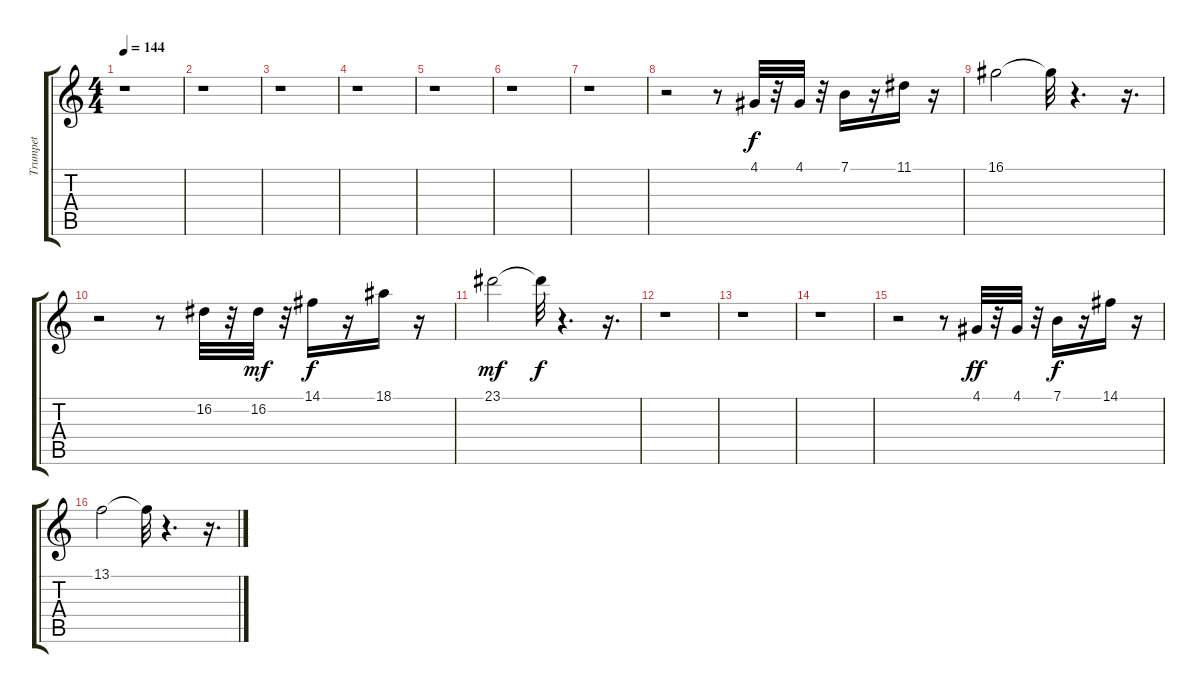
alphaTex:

\track ("Trumpet" "Trumpet") {instrument trumpet}
\staff {score tabs}
\tuning (E4 B3 G3 D3 A2 E2) {hide}
\ts (4 4)
\tempo 144
\clef g2
\ks c
r.1{dy f} |
r.1 |
r.1 |
r.1 |
r.1 |
r.1 |
r.1 |
r.2 r.8 4.1.32 r.32 4.1.32 r.32 7.1.16 r.16 11.1.16 r.16 |
16.1.2 16.1{t}.32 r.4{d} r.16{d} |
r.2 r.8 16.2.32 r.32 16.2.32{dy mf} r.32 14.1.16{dy f} r.16 18.1.16 r.16 |
23.1.2{dy mf} 23.1{t}.32{dy f} r.4{d} r.16{d} |
r.1 |
r.1 |
r.1 |
r.2 r.8 4.1.32{dy ff} r.32 4.1.32 r.32 7.1.16{dy f} r.16 14.1.16 r.16 |
13.1.2 13.1{t}.32 r.4{d} r.16{d}
